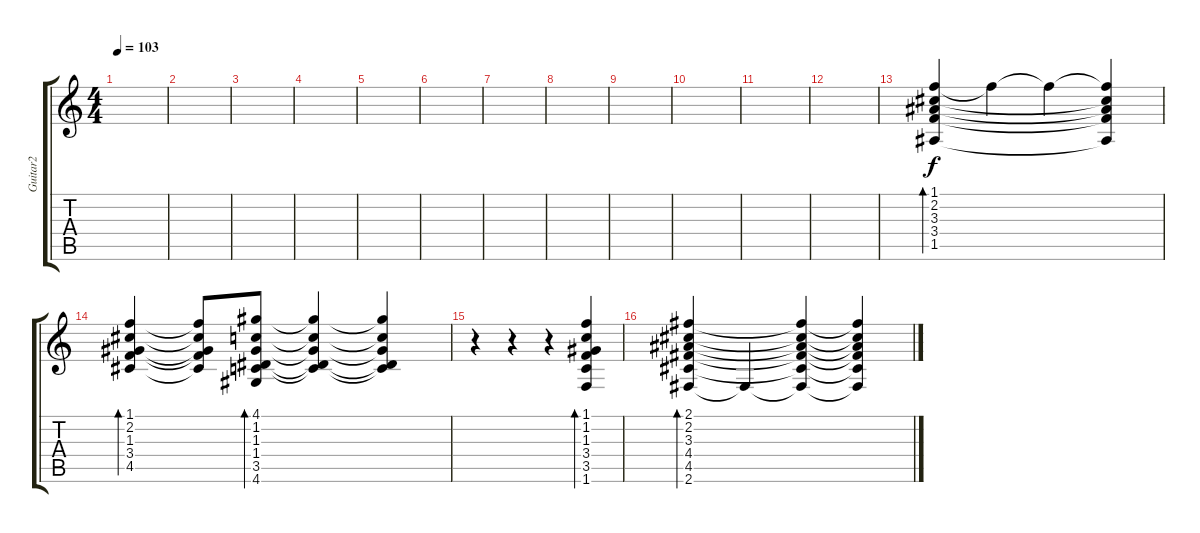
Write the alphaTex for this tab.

\track ("Guitar2" "Guitar2") {instrument acousticguitarsteel}
\staff {score tabs}
\tuning (E4 B3 G3 D3 A2 E2) {hide}
\ts (4 4)
\tempo 103
\clef g2
\ks c
|
|
|
|
|
|
|
|
|
|
|
|
(1.1 2.2 3.3 3.4 1.5).4{bd 120} 1.1{t}.4 1.1{t}.4 (1.1{t} 2.2{t} 3.3{t} 3.4{t} 1.5{t}).4 |
(1.1 2.2 1.3 3.4 4.5).4{bd 120} (1.1{t} 2.2{t} 1.3{t} 3.4{t} 4.5{t}).8 (4.1 1.2 1.3 1.4 3.5 4.6).8{bd 120} (4.1{t} 1.2{t} 1.3{t} 1.4{t} 3.5{t}).4 (4.1{t} 1.2{t} 1.3{t} 1.4{t} 3.5{t}).4 |
r.4 r.4 r.4 (1.1 1.2 1.3 3.4 3.5 1.6).4{bd 120} |
(2.1 2.2 3.3 4.4 4.5 2.6).4{bd 120} 2.6{t}.4 (2.1{t} 2.2{t} 3.3{t} 4.4{t} 4.5{t} 2.6{t}).4 (2.1{t} 2.2{t} 3.3{t} 4.4{t} 4.5{t} 2.6{t}).4
